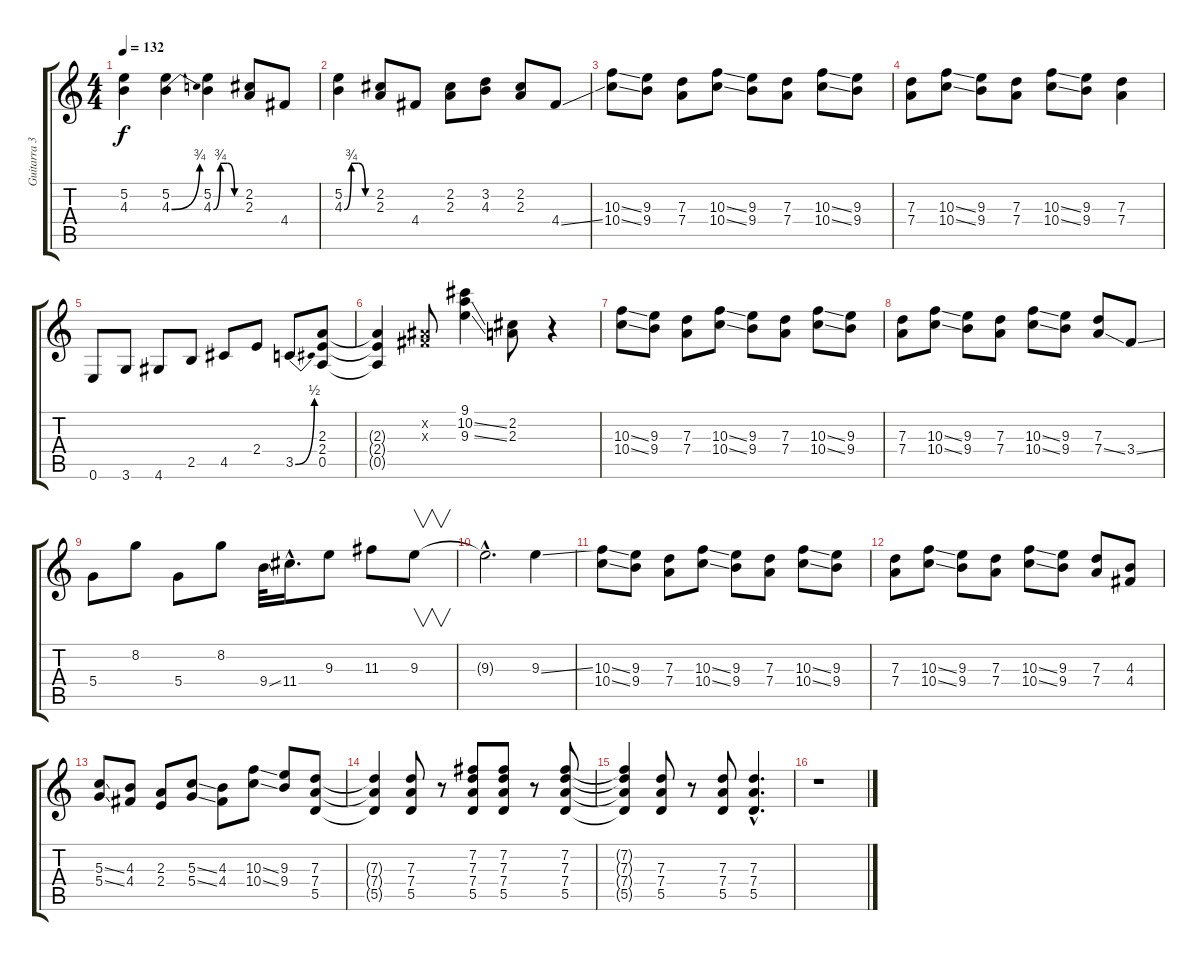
\track ("Guitarra 3" "Guitarra 3") {instrument distortionguitar}
\staff {score tabs}
\tuning (E4 B3 G3 D3 A2 E2) {hide}
\ts (4 4)
\tempo 132
\clef g2
\ks c
(5.2{t} 4.3{t}).4{dy f} (5.2 4.3{be (bend 0 0 60 3)}).4 (5.2 4.3{be (custom 0 0 15 3 30 3 45 0 60 0)}).4 (2.2 2.3).8 4.4.8 |
(5.2 4.3{be (custom 0 0 15 3 30 3 45 0 60 0)}).4 (2.2 2.3).8 4.4.8 (2.2 2.3).8 (3.2 4.3).8 (2.2 2.3).8 4.4{ss}.8 |
(10.3{ss} 10.4{ss}).8 (9.3 9.4).8 (7.3 7.4).8 (10.3{ss} 10.4{ss}).8 (9.3 9.4).8 (7.3 7.4).8 (10.3{ss} 10.4{ss}).8 (9.3 9.4).8 |
(7.3 7.4).8 (10.3{ss} 10.4{ss}).8 (9.3 9.4).8 (7.3 7.4).8 (10.3{ss} 10.4{ss}).8 (9.3 9.4).8 (7.3 7.4).4 |
0.6.8 3.6.8 4.6.8 2.5.8 4.5.8 2.4.8 3.5{be (bend 0 0 60 2)}.8 (2.3 2.4 0.5).8 |
(2.3{t} 2.4{t} 0.5{t}).4 (-1.2{x} -1.3{x}).8 (9.1 10.2{ss} 9.3{ss}).4 (2.2 2.3).8 r.4 |
(10.3{ss} 10.4{ss}).8 (9.3 9.4).8 (7.3 7.4).8 (10.3{ss} 10.4{ss}).8 (9.3 9.4).8 (7.3 7.4).8 (10.3{ss} 10.4{ss}).8 (9.3 9.4).8 |
(7.3 7.4).8 (10.3{ss} 10.4{ss}).8 (9.3 9.4).8 (7.3 7.4).8 (10.3{ss} 10.4{ss}).8 (9.3 9.4).8 (7.3 7.4{ss}).8 3.4{ss}.8 |
5.4.8 8.2.8 5.4.8 8.2.8 9.4{ss}.32 11.4{hac}.16{d} 9.3.8 11.3.8 9.3.8{v} |
9.3{hac t}.2{d} 9.3{ss}.4 |
(10.3{ss} 10.4{ss}).8 (9.3 9.4).8 (7.3 7.4).8 (10.3{ss} 10.4{ss}).8 (9.3 9.4).8 (7.3 7.4).8 (10.3{ss} 10.4{ss}).8 (9.3 9.4).8 |
(7.3 7.4).8 (10.3{ss} 10.4{ss}).8 (9.3 9.4).8 (7.3 7.4).8 (10.3{ss} 10.4{ss}).8 (9.3 9.4).8 (7.3 7.4).8 (4.3 4.4).8 |
(5.3{ss} 5.4{ss}).8 (4.3 4.4).8 (2.3 2.4).8 (5.3{ss} 5.4{ss}).8 (4.3 4.4).8 (10.3{ss} 10.4{ss}).8 (9.3 9.4).8 (7.3 7.4 5.5).8 |
(7.3{t} 7.4{t} 5.5{t}).4 (7.3 7.4 5.5).8 r.8 (7.2 7.3 7.4 5.5).8 (7.2 7.3 7.4 5.5).8 r.8 (7.2 7.3 7.4 5.5).8 |
(7.2{t} 7.3{t} 7.4{t} 5.5{t}).4 (7.3 7.4 5.5).8 r.8 (7.3 7.4 5.5).8 (7.3{hac} 7.4{hac} 5.5{hac}).4{d} |
r.1
